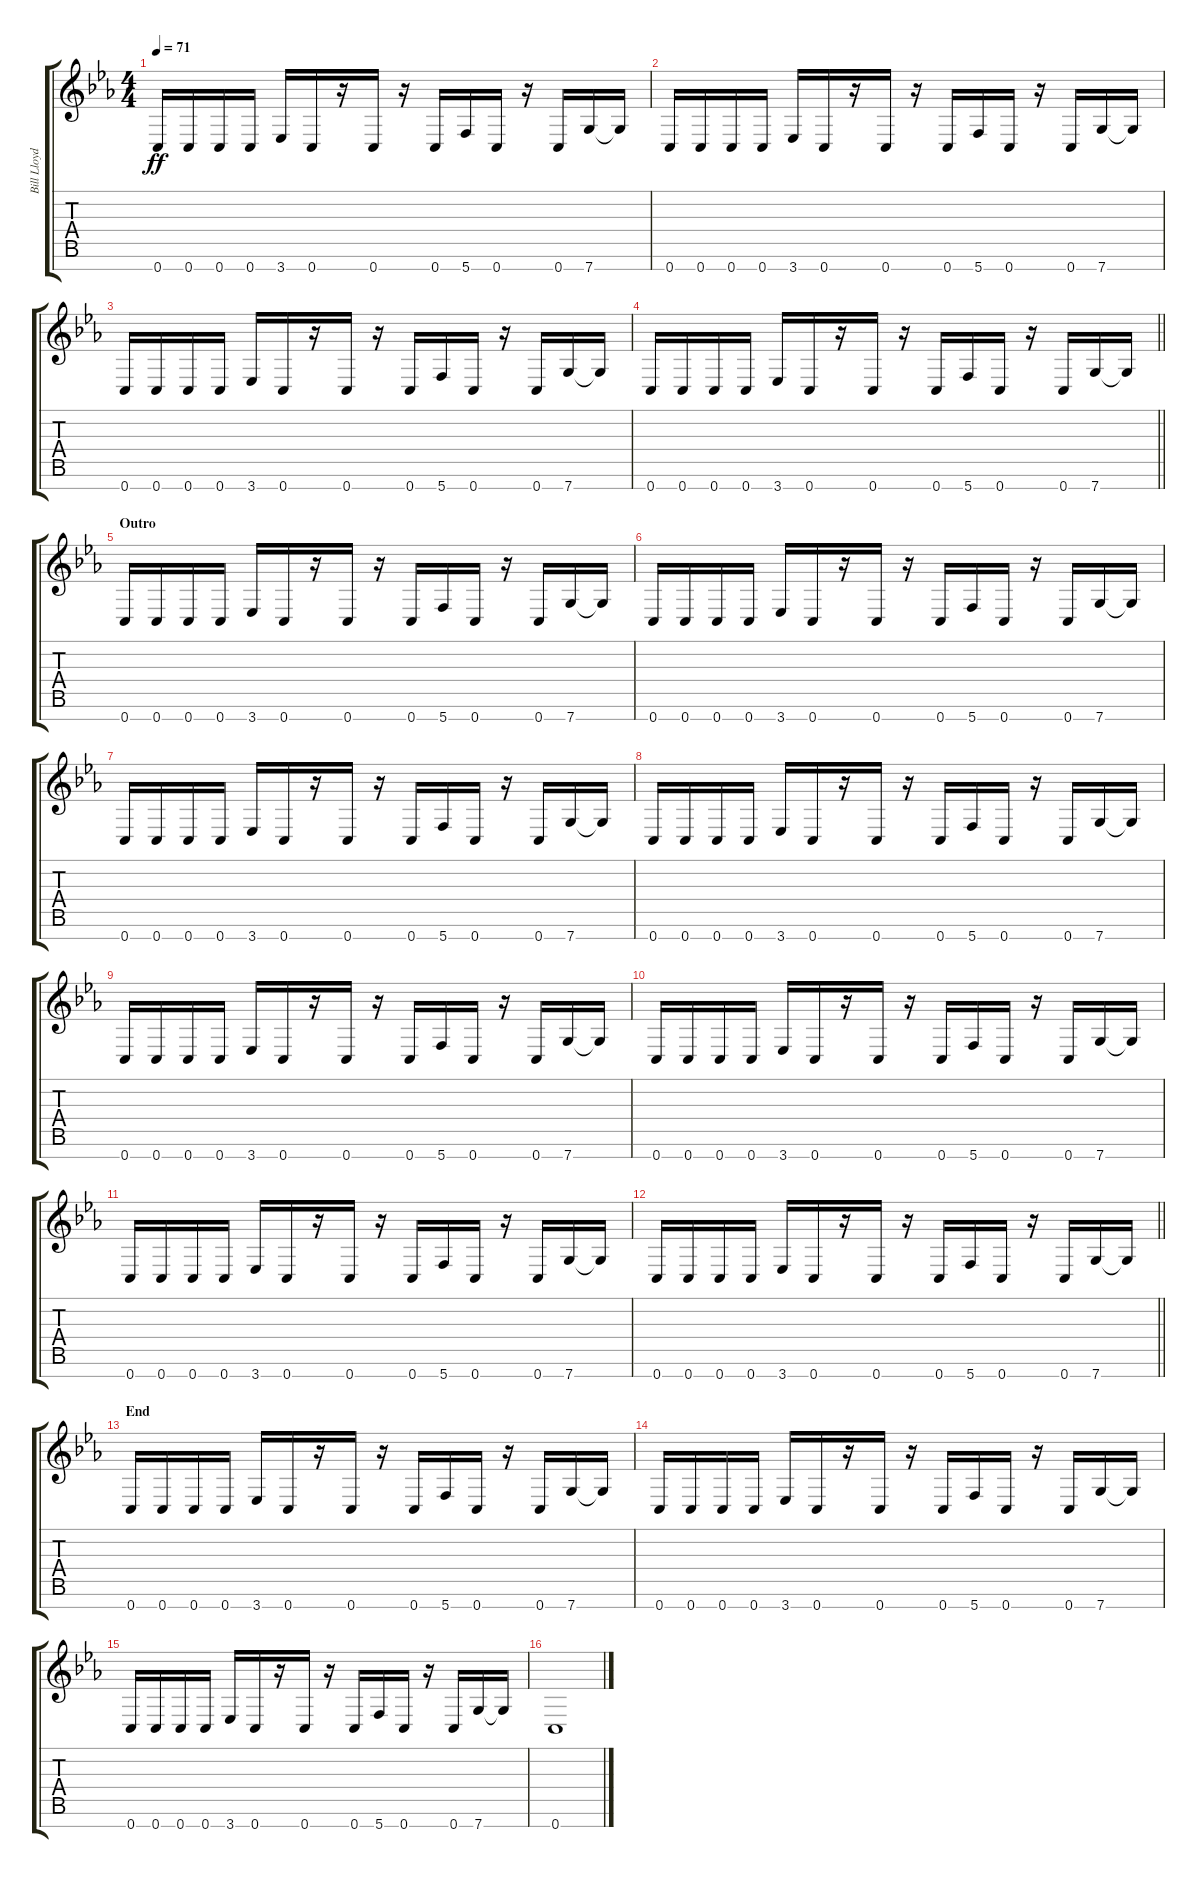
\track ("Bill Lloyd [Sampler]" "Bill Lloyd") {instrument electricguitarjazz}
\staff {score tabs}
\tuning (C4 C4 Ab3 Eb3 Bb2 F2 C2) {hide}
\ts (4 4)
\tempo 71
\clef g2
\ks cminor
0.7.16{dy ff} 0.7.16 0.7.16 0.7.16 3.7.16 0.7.16 r.16 0.7.16 r.16 0.7.16 5.7.16 0.7.16 r.16 0.7.16 7.7.16 7.7{t}.16 |
0.7.16 0.7.16 0.7.16 0.7.16 3.7.16 0.7.16 r.16 0.7.16 r.16 0.7.16 5.7.16 0.7.16 r.16 0.7.16 7.7.16 7.7{t}.16 |
0.7.16 0.7.16 0.7.16 0.7.16 3.7.16 0.7.16 r.16 0.7.16 r.16 0.7.16 5.7.16 0.7.16 r.16 0.7.16 7.7.16 7.7{t}.16 |
\barLineRight lightlight
0.7.16 0.7.16 0.7.16 0.7.16 3.7.16 0.7.16 r.16 0.7.16 r.16 0.7.16 5.7.16 0.7.16 r.16 0.7.16 7.7.16 7.7{t}.16 |
\section ("" "Outro")
0.7.16 0.7.16 0.7.16 0.7.16 3.7.16 0.7.16 r.16 0.7.16 r.16 0.7.16 5.7.16 0.7.16 r.16 0.7.16 7.7.16 7.7{t}.16 |
0.7.16 0.7.16 0.7.16 0.7.16 3.7.16 0.7.16 r.16 0.7.16 r.16 0.7.16 5.7.16 0.7.16 r.16 0.7.16 7.7.16 7.7{t}.16 |
0.7.16 0.7.16 0.7.16 0.7.16 3.7.16 0.7.16 r.16 0.7.16 r.16 0.7.16 5.7.16 0.7.16 r.16 0.7.16 7.7.16 7.7{t}.16 |
0.7.16 0.7.16 0.7.16 0.7.16 3.7.16 0.7.16 r.16 0.7.16 r.16 0.7.16 5.7.16 0.7.16 r.16 0.7.16 7.7.16 7.7{t}.16 |
0.7.16 0.7.16 0.7.16 0.7.16 3.7.16 0.7.16 r.16 0.7.16 r.16 0.7.16 5.7.16 0.7.16 r.16 0.7.16 7.7.16 7.7{t}.16 |
0.7.16 0.7.16 0.7.16 0.7.16 3.7.16 0.7.16 r.16 0.7.16 r.16 0.7.16 5.7.16 0.7.16 r.16 0.7.16 7.7.16 7.7{t}.16 |
0.7.16 0.7.16 0.7.16 0.7.16 3.7.16 0.7.16 r.16 0.7.16 r.16 0.7.16 5.7.16 0.7.16 r.16 0.7.16 7.7.16 7.7{t}.16 |
\barLineRight lightlight
0.7.16 0.7.16 0.7.16 0.7.16 3.7.16 0.7.16 r.16 0.7.16 r.16 0.7.16 5.7.16 0.7.16 r.16 0.7.16 7.7.16 7.7{t}.16 |
\section ("" "End")
0.7.16 0.7.16 0.7.16 0.7.16 3.7.16 0.7.16 r.16 0.7.16 r.16 0.7.16 5.7.16 0.7.16 r.16 0.7.16 7.7.16 7.7{t}.16 |
0.7.16 0.7.16 0.7.16 0.7.16 3.7.16 0.7.16 r.16 0.7.16 r.16 0.7.16 5.7.16 0.7.16 r.16 0.7.16 7.7.16 7.7{t}.16 |
0.7.16 0.7.16 0.7.16 0.7.16 3.7.16 0.7.16 r.16 0.7.16 r.16 0.7.16 5.7.16 0.7.16 r.16 0.7.16 7.7.16 7.7{t}.16 |
0.7.1
